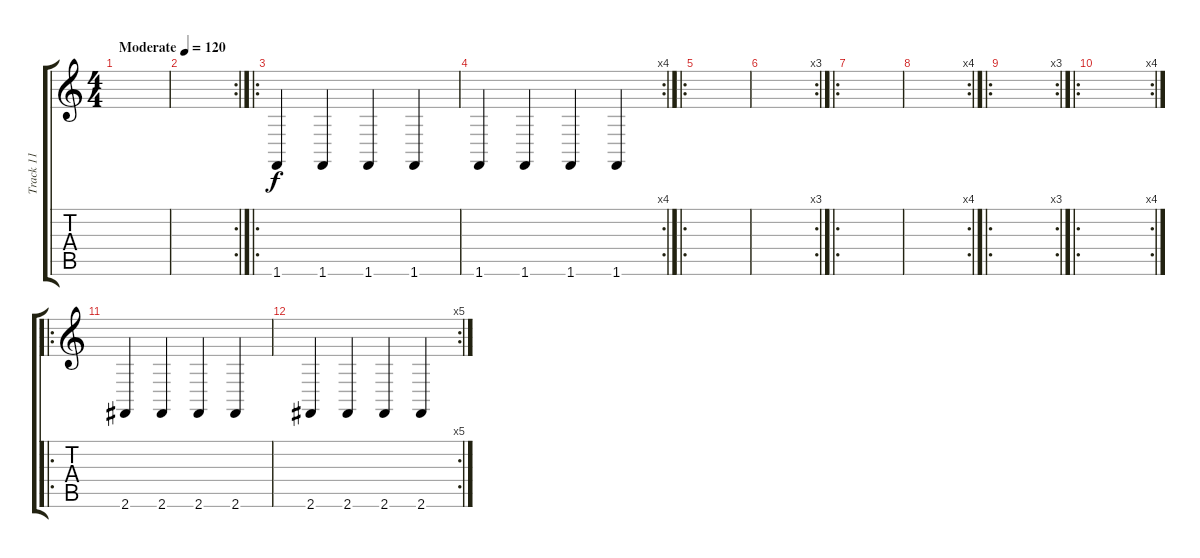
\track ("Track 11" "Track 11") {instrument synthdrum}
\staff {score tabs}
\tuning (E4 B3 G3 D3 A2 E2) {hide}
\ts (4 4)
\tempo (120 "Moderate")
\clef g2
\ks c
|
\rc 2
|
\ro
1.6.4 1.6.4 1.6.4 1.6.4 |
\rc 4
1.6.4 1.6.4 1.6.4 1.6.4 |
\ro
|
\rc 3
|
\ro
|
\rc 4
|
\ro
\rc 3
|
\ro
\rc 4
|
\ro
2.6.4 2.6.4 2.6.4 2.6.4 |
\rc 5
2.6.4 2.6.4 2.6.4 2.6.4
